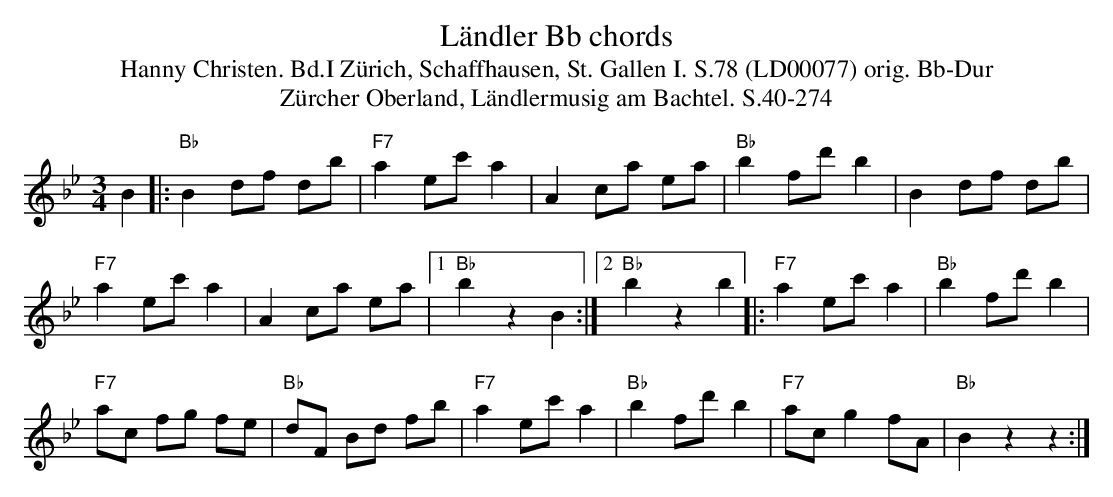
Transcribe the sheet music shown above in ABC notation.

X:1
T: L\"andler Bb chords
T:Hanny Christen. Bd.I Zürich, Schaffhausen, St. Gallen I. S.78 (LD00077) orig. Bb-Dur
T: Z\"urcher Oberland, L\"andlermusig am Bachtel. S.40-274
M:3/4
L:1/8
K:Bb %%MIDI gchordon
B2 |: "Bb"B2df db | "F7"a2ec'a2 | A2ca ea | "Bb"b2fd'b2 | B2df db |
"F7"a2ec'a2 | A2ca ea |1 "Bb"b2z2B2 :|2 "Bb"b2z2b2 |: "F7"a2ec'a2 | "Bb"b2fd'b2 |
"F7"ac fg fe | "Bb"dF Bd fb | "F7"a2ec'a2 | "Bb"b2fd'b2 | "F7"acg2fA | "Bb"B2z2z2 :|
